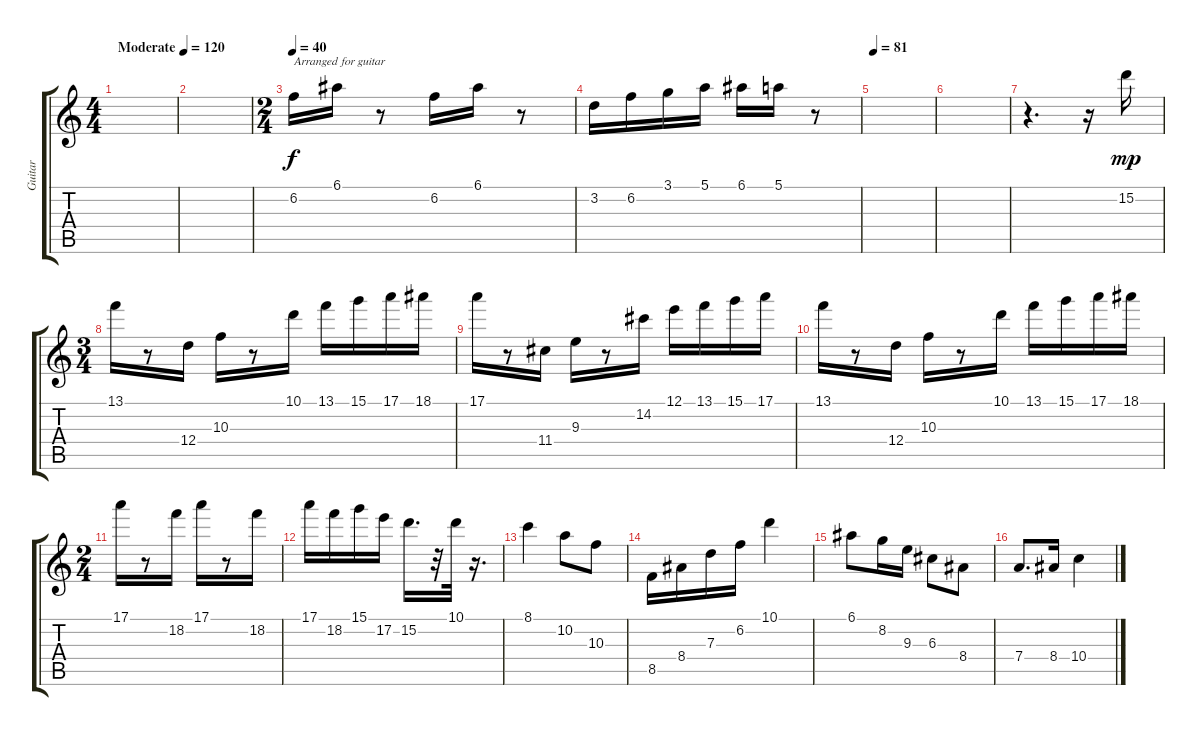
\track ("Guitar" "Guitar") {mute instrument distortionguitar}
\staff {score tabs}
\tuning (E4 B3 G3 D3 A2 E2) {hide}
\ts (4 4)
\tempo (120 "Moderate")
\clef g2
\ks c
|
|
\ts (2 4)
\tempo 40
6.2.16{txt "Arranged for guitar"} 6.1.16 r.8 6.2.16 6.1.16 r.8 |
3.2.16 6.2.16 3.1.16 5.1.16 6.1.16 5.1.16 r.8 |
\tempo 81
|
|
r.4{d} r.16 15.2.16{dy mp} |
\ts (3 4)
13.1.16 r.8 12.4.16 10.3.16 r.8 10.1.16 13.1.16 15.1.16 17.1.16 18.1.16 |
17.1.16 r.8 11.4.16 9.3.16 r.8 14.2.16 12.1.16 13.1.16 15.1.16 17.1.16 |
13.1.16 r.8 12.4.16 10.3.16 r.8 10.1.16 13.1.16 15.1.16 17.1.16 18.1.16 |
\ts (2 4)
17.1.16 r.8 18.2.16 17.1.16 r.8 18.2.16 |
17.1.16 18.2.16 15.1.16 17.2.16 15.2.16{d} r.32 10.1.32 r.16{d} |
8.1.4 10.2.8 10.3.8 |
8.5.16 8.4.16 7.3.16 6.2.16 10.1.4 |
6.1.8 8.2.16 9.3.16 6.3.8 8.4.8 |
7.4.8{d} 8.4.16 10.4.4
